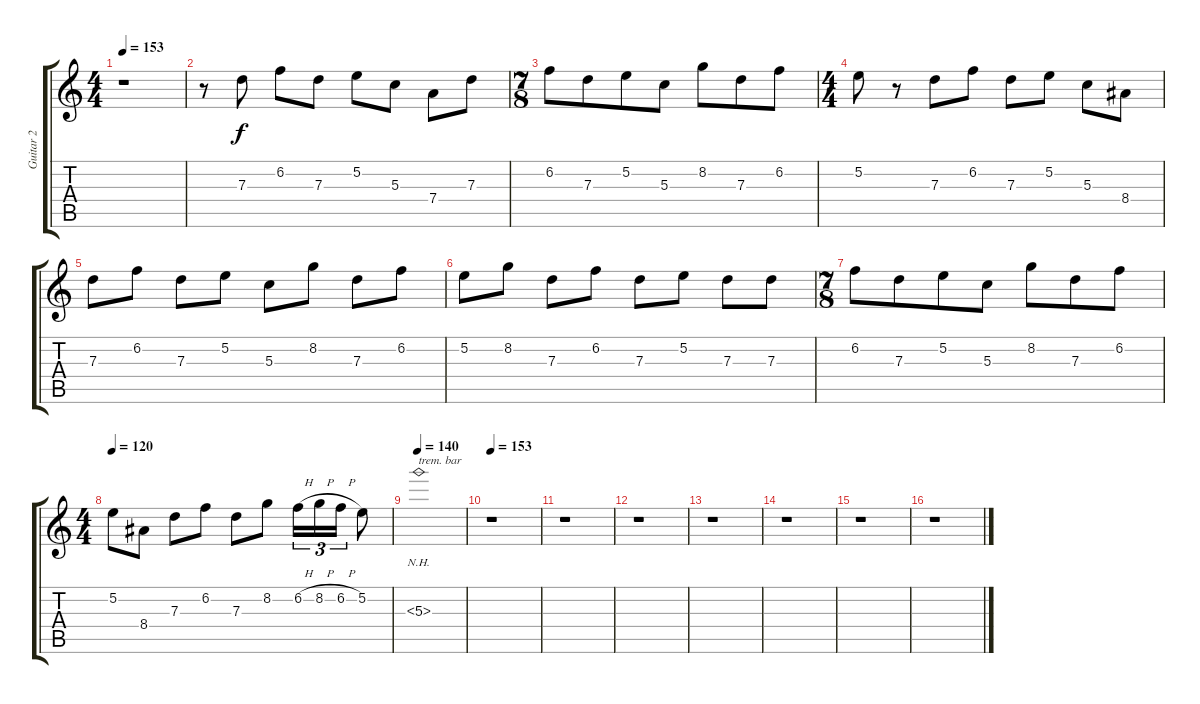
\track ("Guitar 2" "Guitar 2") {instrument distortionguitar}
\staff {score tabs}
\tuning (E4 B3 G3 D3 A2 E2) {hide}
\ts (4 4)
\tempo 153
\tempo 117
\tempo 153
\clef g2
\ks c
r.1{dy f instrument distortionguitar} |
r.8 7.3.8 6.2.8 7.3.8 5.2.8 5.3.8 7.4.8 7.3.8 |
\ts (7 8)
6.2.8 7.3.8 5.2.8 5.3.8 8.2.8 7.3.8 6.2.8 |
\ts (4 4)
5.2.8 r.8 7.3.8 6.2.8 7.3.8 5.2.8 5.3.8 8.4.8 |
7.3.8 6.2.8 7.3.8 5.2.8 5.3.8 8.2.8 7.3.8 6.2.8 |
5.2.8 8.2.8 7.3.8 6.2.8 7.3.8 5.2.8 7.3.8 7.3.8 |
\ts (7 8)
6.2.8 7.3.8 5.2.8 5.3.8 8.2.8 7.3.8 6.2.8 |
\ts (4 4)
\tempo 120
5.2.8 8.4.8 7.3.8 6.2.8 7.3.8 8.2.8 6.2{h}.16{tu (3 2)} 8.2{h}.16{tu (3 2)} 6.2{h}.16{tu (3 2)} 5.2.8 |
\tempo 140
5.3{nh}.1{txt "trem. bar"} |
\tempo 153
r.1 |
r.1 |
r.1 |
r.1 |
r.1 |
r.1 |
r.1
